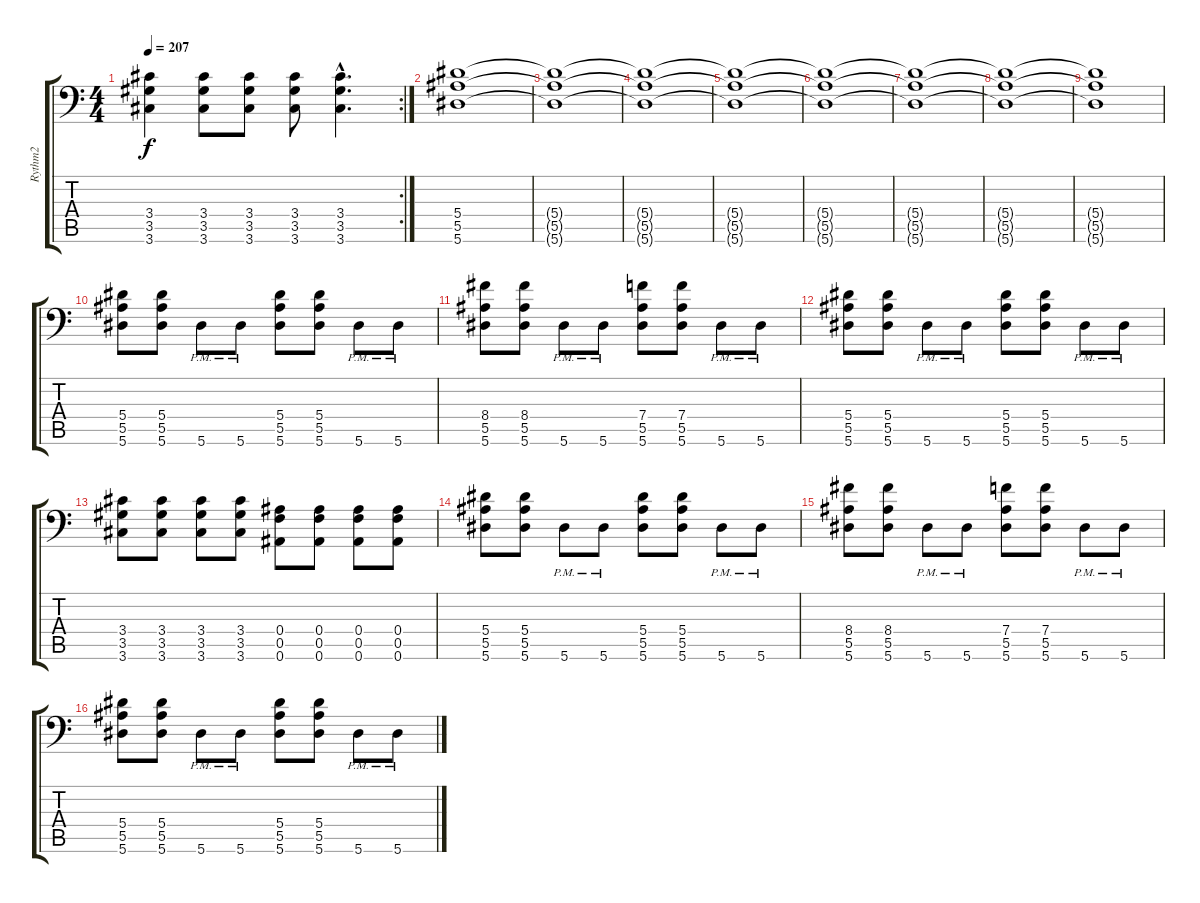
\track ("Rythm2" "Rythm2") {instrument distortionguitar}
\staff {score tabs}
\tuning (C4 G3 Eb3 Bb2 F2 Bb1) {hide}
\rc 2
\ts (4 4)
\tempo 207
\clef f4
\ks c
(3.4 3.5 3.6).4{dy f} (3.4 3.5 3.6).8 (3.4 3.5 3.6).8 (3.4 3.5 3.6).8 (3.4{hac} 3.5{hac} 3.6{hac}).4{d} |
(5.4 5.5 5.6).1 |
(5.4{t} 5.5{t} 5.6{t}).1 |
(5.4{t} 5.5{t} 5.6{t}).1 |
(5.4{t} 5.5{t} 5.6{t}).1 |
(5.4{t} 5.5{t} 5.6{t}).1{volume 5} |
(5.4{t} 5.5{t} 5.6{t}).1 |
(5.4{t} 5.5{t} 5.6{t}).1 |
(5.4{t} 5.5{t} 5.6{t}).1 |
(5.4 5.5 5.6).8{volume 13} (5.4 5.5 5.6).8 5.6{pm}.8 5.6{pm}.8 (5.4 5.5 5.6).8 (5.4 5.5 5.6).8 5.6{pm}.8 5.6{pm}.8 |
(8.4 5.5 5.6).8 (8.4 5.5 5.6).8 5.6{pm}.8 5.6{pm}.8 (7.4 5.5 5.6).8 (7.4 5.5 5.6).8 5.6{pm}.8 5.6{pm}.8 |
(5.4 5.5 5.6).8 (5.4 5.5 5.6).8 5.6{pm}.8 5.6{pm}.8 (5.4 5.5 5.6).8 (5.4 5.5 5.6).8 5.6{pm}.8 5.6{pm}.8 |
(3.4 3.5 3.6).8 (3.4 3.5 3.6).8 (3.4 3.5 3.6).8 (3.4 3.5 3.6).8 (0.4 0.5 0.6).8 (0.4 0.5 0.6).8 (0.4 0.5 0.6).8 (0.4 0.5 0.6).8 |
(5.4 5.5 5.6).8{volume 13} (5.4 5.5 5.6).8 5.6{pm}.8 5.6{pm}.8 (5.4 5.5 5.6).8 (5.4 5.5 5.6).8 5.6{pm}.8 5.6{pm}.8 |
(8.4 5.5 5.6).8 (8.4 5.5 5.6).8 5.6{pm}.8 5.6{pm}.8 (7.4 5.5 5.6).8 (7.4 5.5 5.6).8 5.6{pm}.8 5.6{pm}.8 |
(5.4 5.5 5.6).8 (5.4 5.5 5.6).8 5.6{pm}.8 5.6{pm}.8 (5.4 5.5 5.6).8 (5.4 5.5 5.6).8 5.6{pm}.8 5.6{pm}.8
